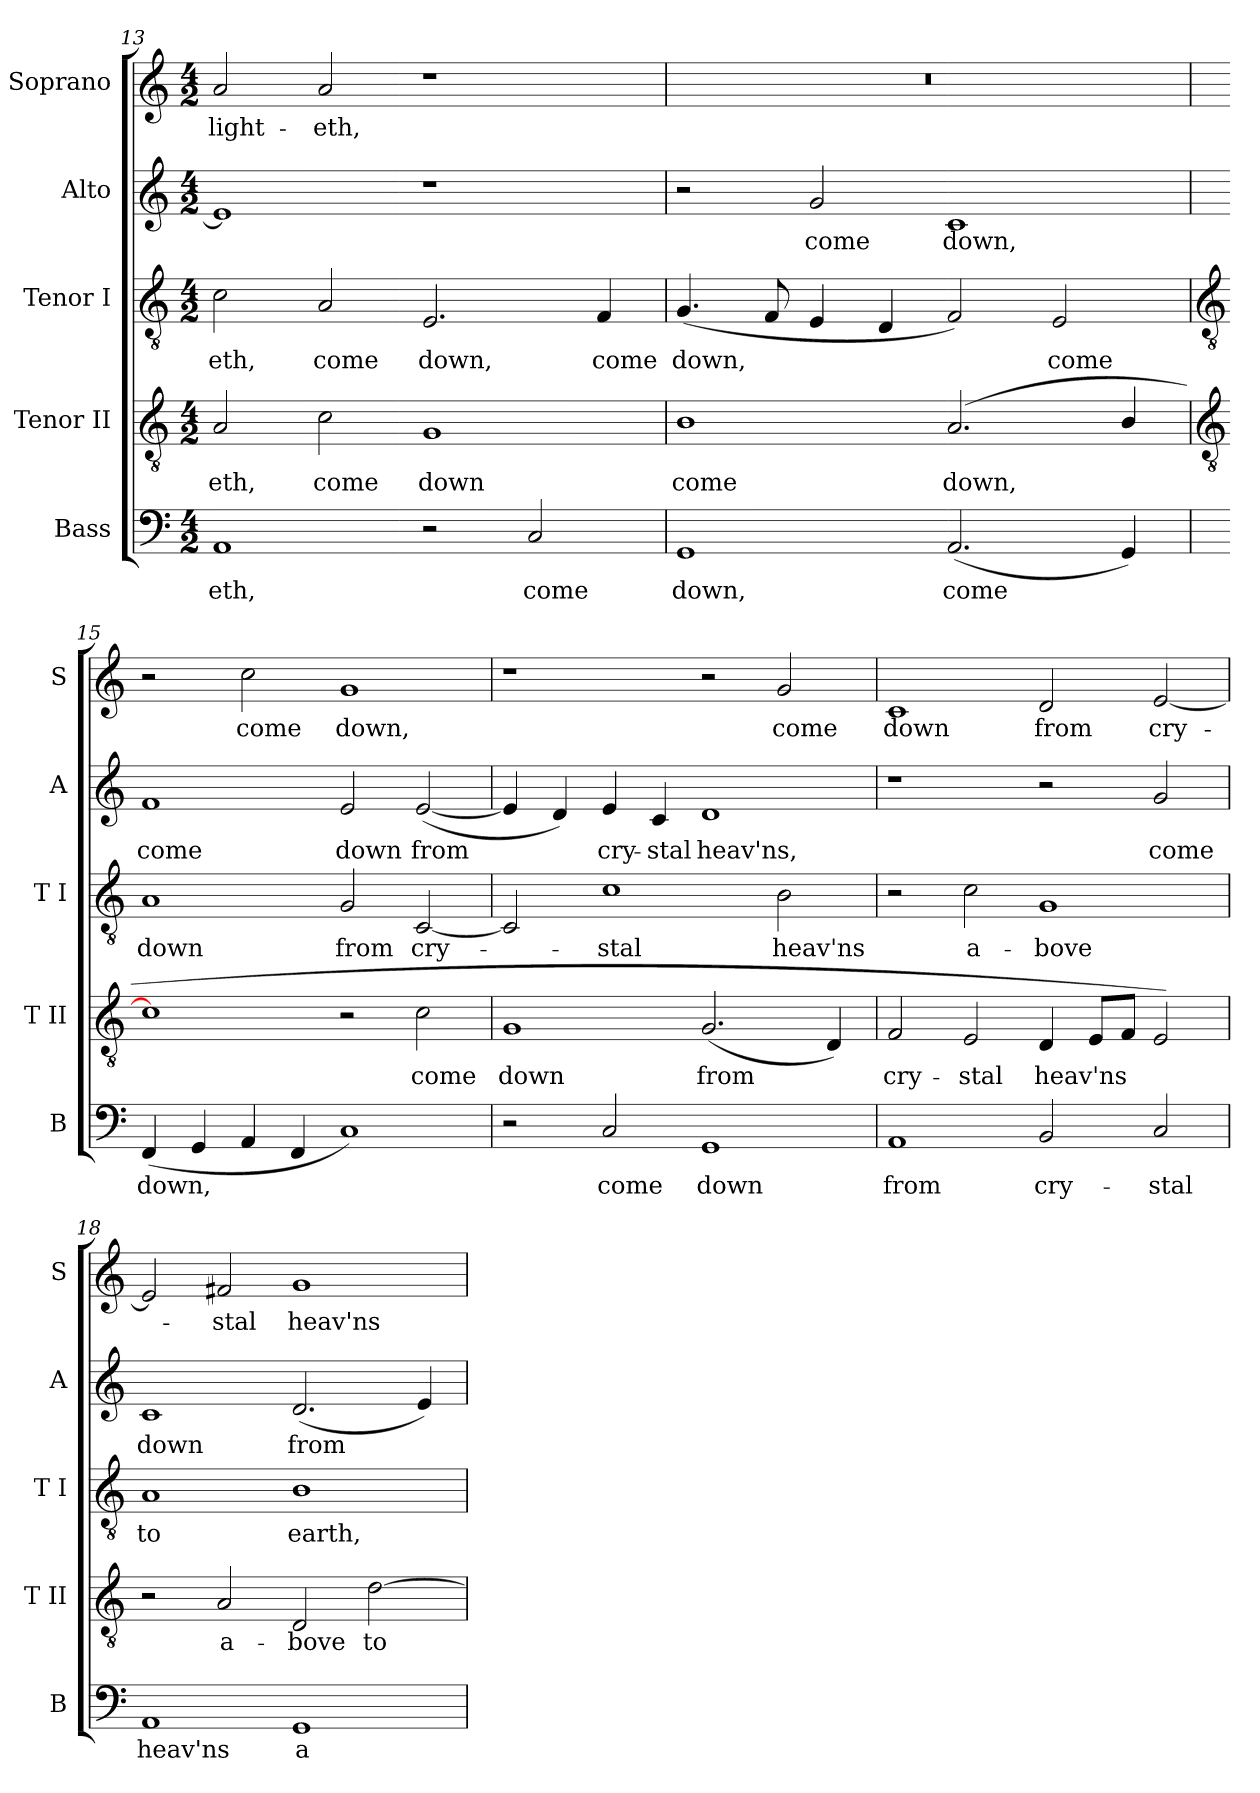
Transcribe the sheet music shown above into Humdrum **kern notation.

**kern	**text	**kern	**text	**kern	**text	**kern	**text	**kern	**text
*part5	*part5	*part4	*part4	*part3	*part3	*part2	*part2	*part1	*part1
*staff5	*staff5	*staff4	*staff4	*staff3	*staff3	*staff2	*staff2	*staff1	*staff1
*I"Bass	*	*I"Tenor II	*	*I"Tenor I	*	*I"Alto	*	*I"Soprano	*
*I'B	*	*I'T II	*	*I'T I	*	*I'A	*	*I'S	*
*clefF4	*	*clefGv2	*	*clefGv2	*	*clefG2	*	*clefG2	*
*k[]	*	*k[]	*	*k[]	*	*k[]	*	*k[]	*
*C:	*	*C:	*	*C:	*	*C:	*	*C:	*
*M4/2	*	*M4/2	*	*M4/2	*	*M4/2	*	*M4/2	*
=13	=13	=13	=13	=13	=13	=13	=13	=13	=13
!	!LO:LY:b	!	!LO:LY:b	!	!LO:LY:b	!	!	!	!LO:LY:b
1AA	eth,	2A	eth,	2c	-eth,	1e]	.	2a	-light-
!	!	!	!LO:LY:b	!	!LO:LY:b	!	!	!	!LO:LY:b
.	.	2c	come	2A	come	.	.	2a	-eth,
!	!	!	!LO:LY:b	!	!LO:LY:b	!	!	!	!
2r	.	1G	down	2.E	down,	1r	.	1r	.
!	!LO:LY:b	!	!	!	!	!	!	!	!
2C	come	.	.	.	.	.	.	.	.
!	!	!	!	!	!LO:LY:b	!	!	!	!
.	.	.	.	4F	come	.	.	.	.
=14	=14	=14	=14	=14	=14	=14	=14	=14	=14
!	!LO:LY:b	!	!LO:LY:b	!	!LO:LY:b	!	!	!	!
1GG	down,	1B	come	(<4.G	down,	2r	.	0r	.
.	.	.	.	8F	.	.	.	.	.
!	!	!	!	!	!	!	!LO:LY:b	!	!
.	.	.	.	4E	.	2g	come	.	.
.	.	.	.	4D	.	.	.	.	.
!	!LO:LY:b	!	!LO:LY:b	!	!	!	!LO:LY:b	!	!
(<2.AA	come	(<2.A	down,	2F)	.	1c	down,	.	.
!	!	!	!	!	!LO:LY:b	!	!	!	!
.	.	.	.	2E	come	.	.	.	.
4GG)	.	4B/	.	.	.	.	.	.	.
!!LO:LB:g=z
=15	=15	=15	=15	=15	=15	=15	=15	=15	=15
*	*	*clefGv2	*	*clefGv2	*	*	*	*	*
!	!LO:LY:b	!	!	!	!LO:LY:b	!	!LO:LY:b	!	!
(<4FF	down,	1c]	.	1A	down	1f	come	2r	.
4GG	.	.	.	.	.	.	.	.	.
!	!	!	!	!	!	!	!	!	!LO:LY:b
4AA	.	.	.	.	.	.	.	2cc	come
4FF	.	.	.	.	.	.	.	.	.
!	!	!	!	!	!LO:LY:b	!	!LO:LY:b	!	!LO:LY:b
1C)	.	2r	.	2G	from	2e	down	1g	down,
!	!	!	!LO:LY:b	!	!LO:LY:b	!	!LO:LY:b	!	!
.	.	2c	come	[2C	cry-	(<[2e	from	.	.
=16	=16	=16	=16	=16	=16	=16	=16	=16	=16
!	!	!	!LO:LY:b	!	!	!	!	!	!
2r	.	1G	down	2C]	.	4e]	.	1r	.
.	.	.	.	.	.	4d)	.	.	.
!	!LO:LY:b	!	!	!	!LO:LY:b	!	!LO:LY:b	!	!
2C	come	.	.	1c	stal	4e	cry-	.	.
!	!	!	!	!	!	!	!LO:LY:b	!	!
.	.	.	.	.	.	4c	-stal	.	.
!	!LO:LY:b	!	!LO:LY:b	!	!	!	!LO:LY:b	!	!
1GG	down	(<2.G	from	.	.	1d	heav'ns,	2r	.
!	!	!	!	!	!LO:LY:b	!	!	!	!LO:LY:b
.	.	.	.	2B	heav'ns	.	.	2g	come
.	.	4D)	.	.	.	.	.	.	.
=17	=17	=17	=17	=17	=17	=17	=17	=17	=17
!	!LO:LY:b	!	!LO:LY:b	!	!	!	!	!	!LO:LY:b
1AA	from	2F	cry-	2r	.	1r	.	1c	down
!	!	!	!LO:LY:b	!	!LO:LY:b	!	!	!	!
.	.	2E	-stal	2c	a-	.	.	.	.
!	!LO:LY:b	!	!LO:LY:b	!	!LO:LY:b	!	!	!	!LO:LY:b
2BB	cry-	4D	heav'ns	1G	-bove	2r	.	2d	from
.	.	8EL	.	.	.	.	.	.	.
.	.	8FJ	.	.	.	.	.	.	.
!	!LO:LY:b	!	!	!	!	!	!LO:LY:b	!	!LO:LY:b
2C	-stal	2E)	.	.	.	2g	come	[2e	cry-
=18	=18	=18	=18	=18	=18	=18	=18	=18	=18
!	!LO:LY:b	!	!	!	!LO:LY:b	!	!LO:LY:b	!	!
1AA	heav'ns	2r	.	1A	to	1c	down	2e]	.
!	!	!	!LO:LY:b	!	!	!	!	!	!LO:LY:b
.	.	2A	a-	.	.	.	.	2f#X	stal
!	!LO:LY:b	!	!LO:LY:b	!	!LO:LY:b	!	!LO:LY:b	!	!LO:LY:b
1GG	a-	2D	-bove	1B	earth,	(<2.d	from	1g	heav'ns
!	!	!	!LO:LY:b	!	!	!	!	!	!
.	.	[2d	to	.	.	.	.	.	.
.	.	.	.	.	.	4e)	.	.	.
=	=	=	=	=	=	=	=	=	=
*-	*-	*-	*-	*-	*-	*-	*-	*-	*-
